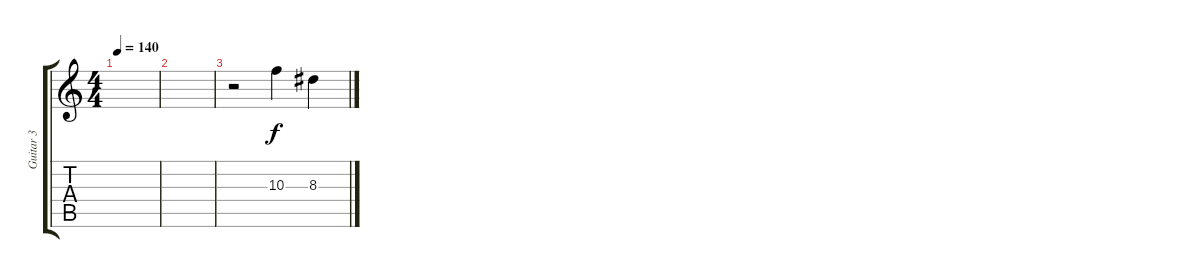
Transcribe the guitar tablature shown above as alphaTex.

\track ("Guitar 3" "Guitar 3") {instrument overdrivenguitar}
\staff {score tabs}
\tuning (E4 B3 G3 D3 A2 E2) {hide}
\ts (4 4)
\tempo 140
\clef g2
\ks c
|
|
r.2 10.3.4 8.3.4
